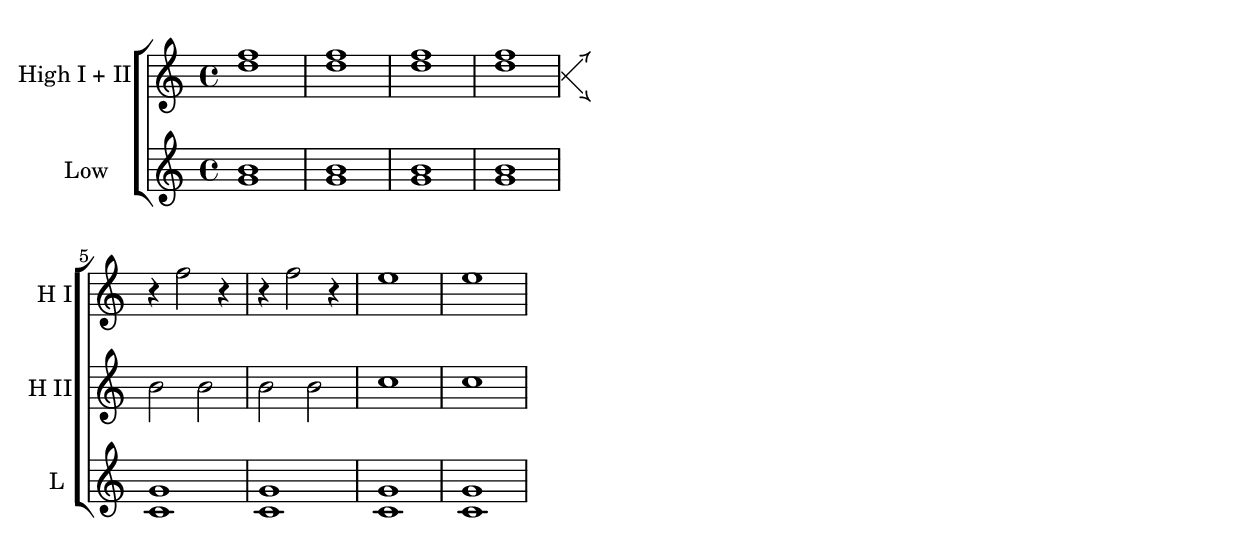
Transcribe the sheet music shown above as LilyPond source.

%% DO NOT EDIT this file manually; it is automatically
%% generated from LSR http://lsr.dsi.unimi.it
%% Make any changes in LSR itself, or in Documentation/snippets/new/ ,
%% and then run scripts/auxiliar/makelsr.py
%%
%% This file is in the public domain.
\version "2.14.2"

\header {
  lsrtags = "vocal-music, symbols-and-glyphs, staff-notation"

  texidoc = "
This snippet defines the @code{\\splitStaffBarLine} command, which adds
arrows in north-east and south-east directions at a bar line, to denote
that several voices sharing a staff will each continue on a staff of
their own in the next system.

"
  doctitle = "Adding indicators to staves which get split after a break"
} % begin verbatim

#(define-markup-command (arrow-at-angle layout props angle-deg length fill)
   (number? number? boolean?)
   (let* (
          ;; PI-OVER-180 and degrees->radians are taken from flag-styles.scm
          (PI-OVER-180 (/ (atan 1 1) 45))
          (degrees->radians (lambda (degrees) (* degrees PI-OVER-180)))
          (angle-rad (degrees->radians angle-deg))
          (target-x (* length (cos angle-rad)))
          (target-y (* length (sin angle-rad))))
     (interpret-markup layout props
                       (markup
                        #:translate (cons (/ target-x 2) (/ target-y 2))
                        #:rotate angle-deg
                        #:translate (cons (/ length -2) 0)
                        #:concat (#:draw-line (cons length 0)
                                              #:arrow-head X RIGHT fill)))))

splitStaffBarLineMarkup = \markup \with-dimensions #'(0 . 0) #'(0 . 0) {
  \combine
    \arrow-at-angle #45 #(sqrt 8) ##f
    \arrow-at-angle #-45 #(sqrt 8) ##f
}

splitStaffBarLine = {
  \once \override Staff.BarLine #'stencil =
    #(lambda (grob)
       (ly:stencil-combine-at-edge
        (ly:bar-line::print grob)
        X RIGHT
        (grob-interpret-markup grob splitStaffBarLineMarkup)
        0))
  \break
}

\paper {
  ragged-right = ##t
  short-indent = 5\mm
}

\score {
  <<
    \new ChoirStaff <<
      \new Staff \with { instrumentName = #"High I + II" } {
        <<
          \repeat unfold 4 f''1
          \\
          \repeat unfold 4 d''1
        >>
        \splitStaffBarLine
      }
      \new Staff \with { instrumentName = #"Low" } {
        <<
          \repeat unfold 4 b'1
          \\
          \repeat unfold 4 g'1
        >>
      }

      \new Staff \with { shortInstrumentName = #"H I" } {
        R1*4
        \repeat unfold 2 { r4 f''2 r4 } \repeat unfold 2 e''1
      }
      \new Staff \with { shortInstrumentName = #"H II" } {
        R1*4
        \repeat unfold 4 b'2 \repeat unfold 2 c''1
      }
      \new Staff \with { shortInstrumentName = #"L" } {
        R1*4
        <<
          \repeat unfold 4 g'1
          \\
          \repeat unfold 4 c'1
        >>
      }
    >>
  >>
  \layout {
    \context {
      \Staff \RemoveEmptyStaves
      \override VerticalAxisGroup #'remove-first = ##t
    }
  }
}

